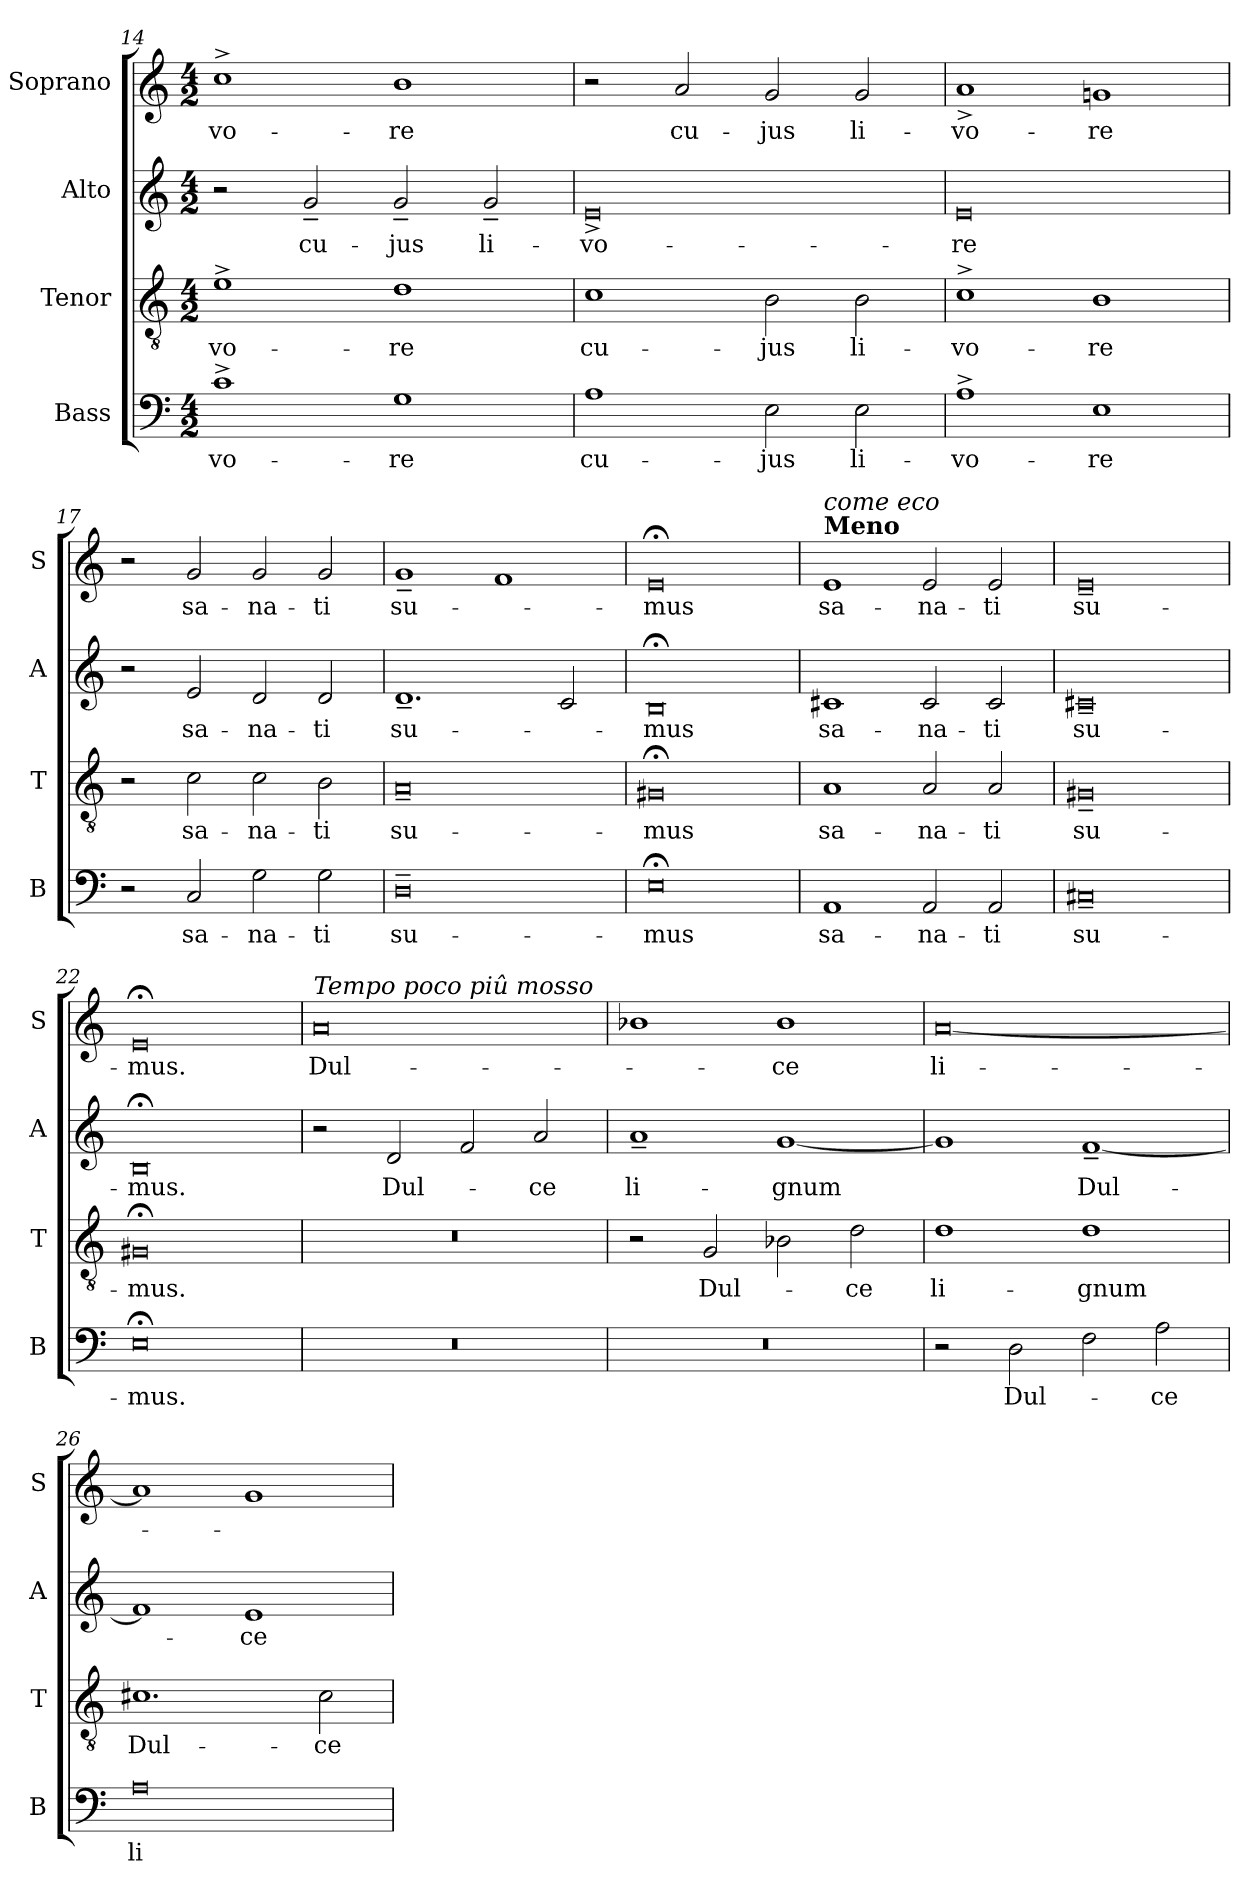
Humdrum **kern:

**kern	**text	**kern	**text	**kern	**text	**kern	**text
*part4	*part4	*part3	*part3	*part2	*part2	*part1	*part1
*staff4	*staff4	*staff3	*staff3	*staff2	*staff2	*staff1	*staff1
*I"Bass	*	*I"Tenor	*	*I"Alto	*	*I"Soprano	*
*I'B	*	*I'T	*	*I'A	*	*I'S	*
*clefF4	*	*clefGv2	*	*clefG2	*	*clefG2	*
*k[]	*	*k[]	*	*k[]	*	*k[]	*
*a:	*	*a:	*	*a:	*	*a:	*
*M4/2	*	*M4/2	*	*M4/2	*	*M4/2	*
=14	=14	=14	=14	=14	=14	=14	=14
!	!LO:LY:b	!	!LO:LY:b	!	!	!	!LO:LY:b
1c^>	-vo-	1e^>	-vo-	2r	.	1cc^>	-vo-
!	!	!	!	!	!LO:LY:b	!	!
.	.	.	.	2g~</	cu-	.	.
!	!LO:LY:b	!	!LO:LY:b	!	!LO:LY:b	!	!LO:LY:b
1G	-re	1d	-re	2g~</	-jus	1b	-re
!	!	!	!	!	!LO:LY:b	!	!
.	.	.	.	2g~</	li-	.	.
=15	=15	=15	=15	=15	=15	=15	=15
!	!LO:LY:b	!	!LO:LY:b	!	!LO:LY:b	!	!
1A	cu-	1c	cu-	0e^<	-vo-	2r	.
!	!	!	!	!	!	!	!LO:LY:b
.	.	.	.	.	.	2a/	cu-
!	!LO:LY:b	!	!LO:LY:b	!	!	!	!LO:LY:b
2E\	-jus	2B\	-jus	.	.	2g/	-jus
!	!LO:LY:b	!	!LO:LY:b	!	!	!	!LO:LY:b
2E\	li-	2B\	li-	.	.	2g/	li-
=16	=16	=16	=16	=16	=16	=16	=16
!	!LO:LY:b	!	!LO:LY:b	!	!LO:LY:b	!	!LO:LY:b
1A^>	-vo-	1c^>	-vo-	0e	-re	1a^<	-vo-
!	!LO:LY:b	!	!LO:LY:b	!	!	!	!LO:LY:b
1E	-re	1B	-re	.	.	1gni	-re
!!LO:LB:g=z
=17	=17	=17	=17	=17	=17	=17	=17
2r	.	2r	.	2r	.	2r	.
!	!LO:LY:b	!	!LO:LY:b	!	!LO:LY:b	!	!LO:LY:b
2C/	sa-	2c\	sa-	2e/	sa-	2g/	sa-
!	!LO:LY:b	!	!LO:LY:b	!	!LO:LY:b	!	!LO:LY:b
2G\	-na-	2c\	-na-	2d/	-na-	2g/	-na-
!	!LO:LY:b	!	!LO:LY:b	!	!LO:LY:b	!	!LO:LY:b
2G\	-ti	2B\	-ti	2d/	-ti	2g/	-ti
=18	=18	=18	=18	=18	=18	=18	=18
!	!LO:LY:b	!	!LO:LY:b	!	!LO:LY:b	!	!LO:LY:b
0D~>	su-	0A~<	su-	1.d~<	su-	1g~<	su-
.	.	.	.	.	.	1f	.
.	.	.	.	2c/	.	.	.
=19	=19	=19	=19	=19	=19	=19	=19
!	!LO:LY:b	!	!LO:LY:b	!	!LO:LY:b	!	!LO:LY:b
0E;<	-mus	0G#X;<	-mus	0B;<	-mus	0e;<	-mus
=20	=20	=20	=20	=20	=20	=20	=20
!	!	!	!	!	!	!LO:TX:a:B:t=Meno	!
!	!	!	!	!	!	!LO:TX:a:i:t=come eco	!
!	!LO:LY:b	!	!LO:LY:b	!	!LO:LY:b	!	!LO:LY:b
1AA	sa-	1A	sa-	1c#X	sa-	1e	sa-
!	!LO:LY:b	!	!LO:LY:b	!	!LO:LY:b	!	!LO:LY:b
2AA/	-na-	2A/	-na-	2c#/	-na-	2e/	-na-
!	!LO:LY:b	!	!LO:LY:b	!	!LO:LY:b	!	!LO:LY:b
2AA/	-ti	2A/	-ti	2c#/	-ti	2e/	-ti
=21	=21	=21	=21	=21	=21	=21	=21
!	!LO:LY:b	!	!LO:LY:b	!	!LO:LY:b	!	!LO:LY:b
0C#X~<	su-	0G#X~<	su-	0c#X~<	su-	0e~<	su-
=22	=22	=22	=22	=22	=22	=22	=22
!	!LO:LY:b	!	!LO:LY:b	!	!LO:LY:b	!	!LO:LY:b
0E;<	-mus.	0G#X;<	-mus.	0B;<	-mus.	0e;<	-mus.
!!LO:LB:g=z
=23	=23	=23	=23	=23	=23	=23	=23
!	!	!	!	!	!	!LO:TX:a:i:t=Tempo poco piû mosso	!
!	!	!	!	!	!	!	!LO:LY:b
0r	.	0r	.	2r	.	0a	Dul-
!	!	!	!	!	!LO:LY:b	!	!
.	.	.	.	2d/	Dul-	.	.
.	.	.	.	2f/	.	.	.
!	!	!	!	!	!LO:LY:b	!	!
.	.	.	.	2a/	-ce	.	.
=24	=24	=24	=24	=24	=24	=24	=24
!	!	!	!	!	!LO:LY:b	!	!
0r	.	2r	.	1a~<	li-	1b-X	.
!	!	!	!LO:LY:b	!	!	!	!
.	.	2G/	Dul-	.	.	.	.
!	!	!	!	!	!LO:LY:b	!	!LO:LY:b
.	.	2B-X\	.	[1g	-gnum	1b-	-ce
!	!	!	!LO:LY:b	!	!	!	!
.	.	2d\	-ce	.	.	.	.
=25	=25	=25	=25	=25	=25	=25	=25
!	!	!	!LO:LY:b	!	!	!	!LO:LY:b
2r	.	1d	li-	1g]	.	[0a	li-
!	!LO:LY:b	!	!	!	!	!	!
2D\	Dul-	.	.	.	.	.	.
!	!	!	!LO:LY:b	!	!LO:LY:b	!	!
2F\	.	1d	-gnum	[1f~<	Dul-	.	.
!	!LO:LY:b	!	!	!	!	!	!
2A\	-ce	.	.	.	.	.	.
=26	=26	=26	=26	=26	=26	=26	=26
!	!LO:LY:b	!	!LO:LY:b	!	!	!	!
0A	li-	1.c#X	Dul-	1f]	.	1a]	.
!	!	!	!	!	!LO:LY:b	!	!
.	.	.	.	1e	-ce	1g	.
!	!	!	!LO:LY:b	!	!	!	!
.	.	2c#\	-ce	.	.	.	.
=	=	=	=	=	=	=	=
*-	*-	*-	*-	*-	*-	*-	*-
